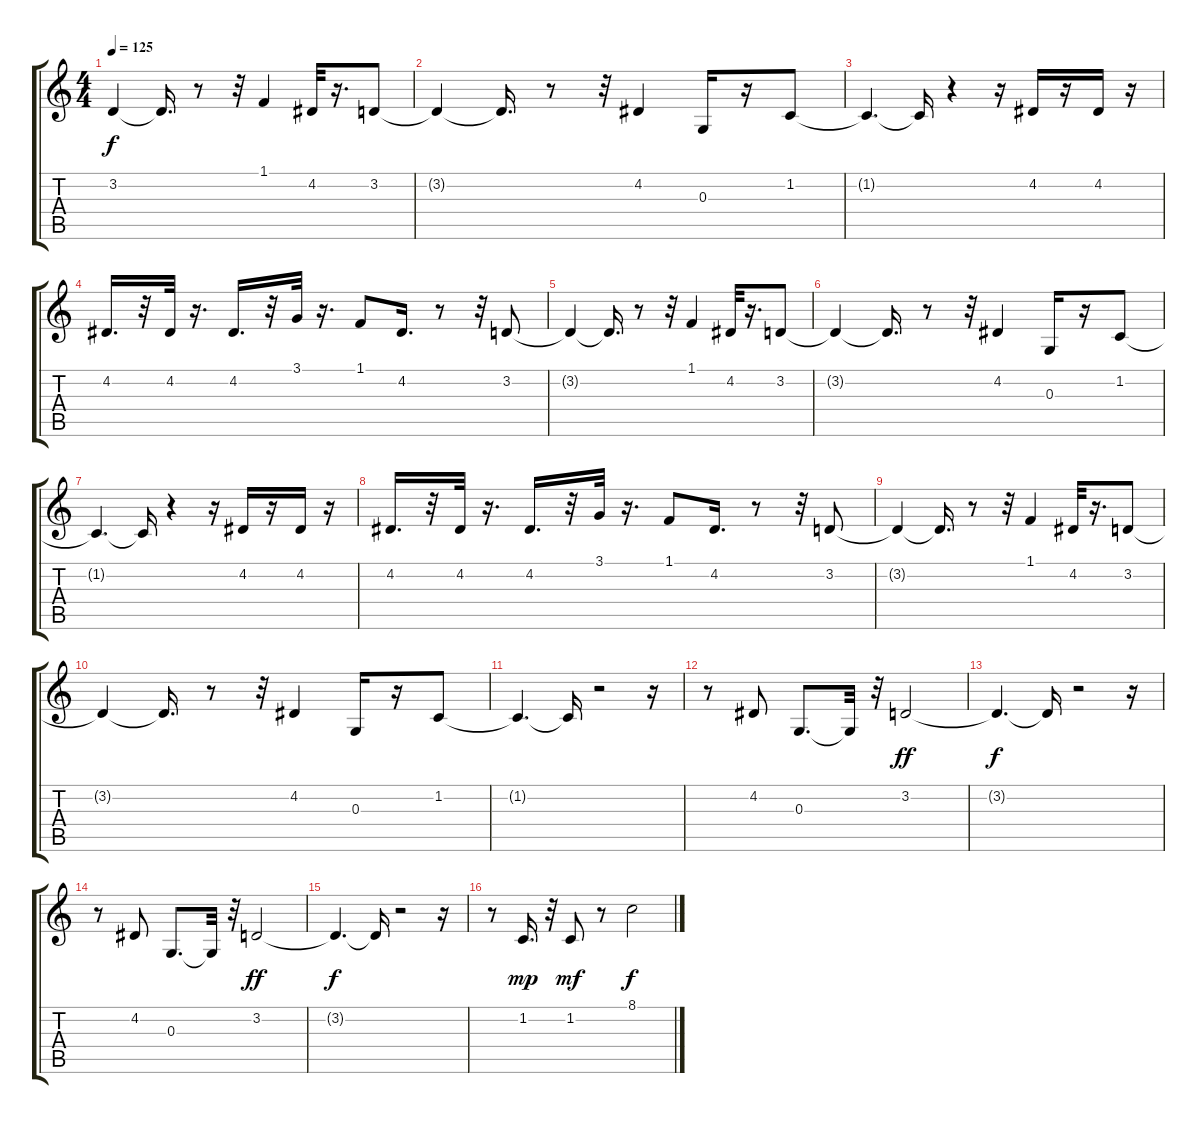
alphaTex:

\track "" {instrument sopranosax}
\staff {score tabs}
\tuning (E4 B3 G3 D3 A2 E2) {hide}
\ts (4 4)
\tempo 125
\clef g2
\ks c
3.2{t}.4{dy f} 3.2{t}.16{d} r.8 r.32 1.1.4 4.2.32 r.16{d} 3.2.8 |
3.2{t}.4 3.2{t}.16{d} r.8 r.32 4.2.4 0.3.16 r.16 1.2.8 |
1.2{t}.4{d} 1.2{t}.16 r.4 r.16 4.2.16 r.16 4.2.16 r.16 |
4.2.16{d} r.32 4.2.32 r.16{d} 4.2.16{d} r.32 3.1.32 r.16{d} 1.1.8 4.2.16{d} r.8 r.32 3.2.8 |
3.2{t}.4 3.2{t}.16{d} r.8 r.32 1.1.4 4.2.32 r.16{d} 3.2.8 |
3.2{t}.4 3.2{t}.16{d} r.8 r.32 4.2.4 0.3.16 r.16 1.2.8 |
1.2{t}.4{d} 1.2{t}.16 r.4 r.16 4.2.16 r.16 4.2.16 r.16 |
4.2.16{d} r.32 4.2.32 r.16{d} 4.2.16{d} r.32 3.1.32 r.16{d} 1.1.8 4.2.16{d} r.8 r.32 3.2.8 |
3.2{t}.4 3.2{t}.16{d} r.8 r.32 1.1.4 4.2.32 r.16{d} 3.2.8 |
3.2{t}.4 3.2{t}.16{d} r.8 r.32 4.2.4 0.3.16 r.16 1.2.8 |
1.2{t}.4{d} 1.2{t}.16 r.2 r.16 |
r.8 4.2.8 0.3.8{d} 0.3{t}.32 r.32 3.2.2{dy ff} |
3.2{t}.4{d dy f} 3.2{t}.16 r.2 r.16 |
r.8 4.2.8 0.3.8{d} 0.3{t}.32 r.32 3.2.2{dy ff} |
3.2{t}.4{d dy f} 3.2{t}.16 r.2 r.16 |
r.8 1.2.16{d dy mp} r.32 1.2.8{dy mf} r.8 8.1.2{dy f}
